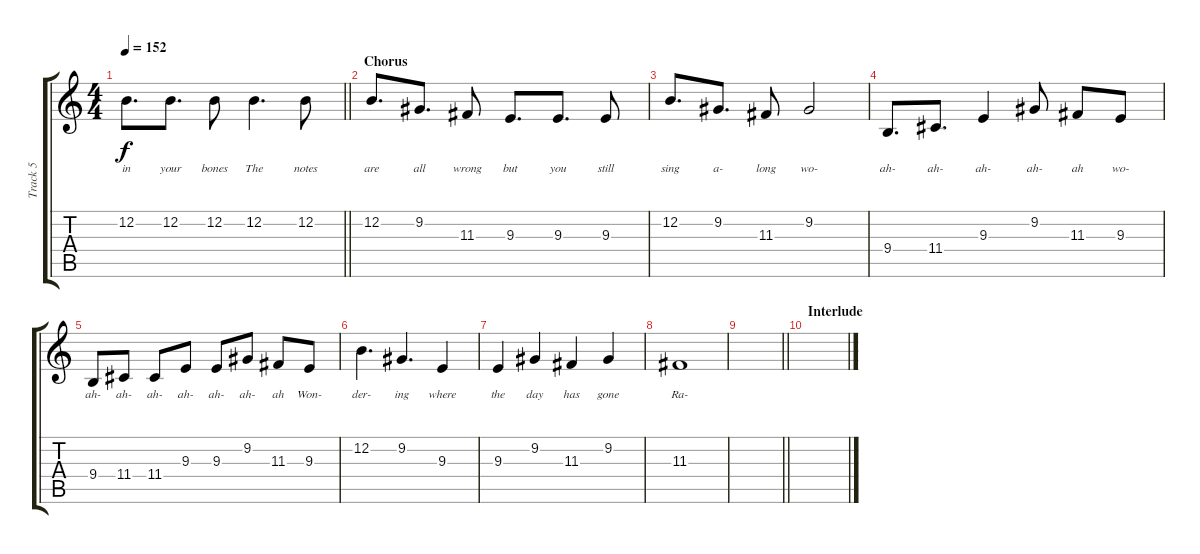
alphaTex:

\track ("Track 5" "Track 5") {instrument bassoon}
\staff {score tabs}
\tuning (E4 B3 G3 D3 A2 E2) {hide}
\ts (4 4)
\tempo 152
\clef g2
\barLineRight lightlight
\ks c
12.2.8{d lyrics (0 "in") lyrics (1 "") lyrics (2 "") lyrics (3 "") lyrics (4 "") dy f} 12.2.8{d lyrics (0 "your") lyrics (1 "") lyrics (2 "") lyrics (3 "") lyrics (4 "")} 12.2.8{lyrics (0 "bones") lyrics (1 "") lyrics (2 "") lyrics (3 "") lyrics (4 "")} 12.2.4{d lyrics (0 "The") lyrics (1 "") lyrics (2 "") lyrics (3 "") lyrics (4 "")} 12.2.8{lyrics (0 "notes") lyrics (1 "") lyrics (2 "") lyrics (3 "") lyrics (4 "")} |
\section ("" "Chorus")
12.2.8{d lyrics (0 "are") lyrics (1 "") lyrics (2 "") lyrics (3 "") lyrics (4 "")} 9.2.8{d lyrics (0 "all") lyrics (1 "") lyrics (2 "") lyrics (3 "") lyrics (4 "")} 11.3.8{lyrics (0 "wrong") lyrics (1 "") lyrics (2 "") lyrics (3 "") lyrics (4 "")} 9.3.8{d lyrics (0 "but") lyrics (1 "") lyrics (2 "") lyrics (3 "") lyrics (4 "")} 9.3.8{d lyrics (0 "you") lyrics (1 "") lyrics (2 "") lyrics (3 "") lyrics (4 "")} 9.3.8{lyrics (0 "still") lyrics (1 "") lyrics (2 "") lyrics (3 "") lyrics (4 "")} |
12.2.8{d lyrics (0 "sing") lyrics (1 "") lyrics (2 "") lyrics (3 "") lyrics (4 "")} 9.2.8{d lyrics (0 "a-") lyrics (1 "") lyrics (2 "") lyrics (3 "") lyrics (4 "")} 11.3.8{lyrics (0 "long") lyrics (1 "") lyrics (2 "") lyrics (3 "") lyrics (4 "")} 9.2.2{lyrics (0 "wo-") lyrics (1 "") lyrics (2 "") lyrics (3 "") lyrics (4 "")} |
9.4.8{d lyrics (0 "ah-") lyrics (1 "") lyrics (2 "") lyrics (3 "") lyrics (4 "")} 11.4.8{d lyrics (0 "ah-") lyrics (1 "") lyrics (2 "") lyrics (3 "") lyrics (4 "")} 9.3.4{lyrics (0 "ah-") lyrics (1 "") lyrics (2 "") lyrics (3 "") lyrics (4 "")} 9.2.8{lyrics (0 "ah-") lyrics (1 "") lyrics (2 "") lyrics (3 "") lyrics (4 "")} 11.3.8{lyrics (0 "ah") lyrics (1 "") lyrics (2 "") lyrics (3 "") lyrics (4 "")} 9.3.8{lyrics (0 "wo-") lyrics (1 "") lyrics (2 "") lyrics (3 "") lyrics (4 "")} |
9.4.8{lyrics (0 "ah-") lyrics (1 "") lyrics (2 "") lyrics (3 "") lyrics (4 "")} 11.4.8{lyrics (0 "ah-") lyrics (1 "") lyrics (2 "") lyrics (3 "") lyrics (4 "")} 11.4.8{lyrics (0 "ah-") lyrics (1 "") lyrics (2 "") lyrics (3 "") lyrics (4 "")} 9.3.8{lyrics (0 "ah-") lyrics (1 "") lyrics (2 "") lyrics (3 "") lyrics (4 "")} 9.3.8{lyrics (0 "ah-") lyrics (1 "") lyrics (2 "") lyrics (3 "") lyrics (4 "")} 9.2.8{lyrics (0 "ah-") lyrics (1 "") lyrics (2 "") lyrics (3 "") lyrics (4 "")} 11.3.8{lyrics (0 "ah") lyrics (1 "") lyrics (2 "") lyrics (3 "") lyrics (4 "")} 9.3.8{lyrics (0 "Won-") lyrics (1 "") lyrics (2 "") lyrics (3 "") lyrics (4 "")} |
12.2.4{d lyrics (0 "der-") lyrics (1 "") lyrics (2 "") lyrics (3 "") lyrics (4 "")} 9.2.4{d lyrics (0 "ing") lyrics (1 "") lyrics (2 "") lyrics (3 "") lyrics (4 "")} 9.3.4{lyrics (0 "where") lyrics (1 "") lyrics (2 "") lyrics (3 "") lyrics (4 "")} |
9.3.4{lyrics (0 "the") lyrics (1 "") lyrics (2 "") lyrics (3 "") lyrics (4 "")} 9.2.4{lyrics (0 "day") lyrics (1 "") lyrics (2 "") lyrics (3 "") lyrics (4 "")} 11.3.4{lyrics (0 "has") lyrics (1 "") lyrics (2 "") lyrics (3 "") lyrics (4 "")} 9.2.4{lyrics (0 "gone") lyrics (1 "") lyrics (2 "") lyrics (3 "") lyrics (4 "")} |
11.3.1{lyrics (0 "Ra-") lyrics (1 "") lyrics (2 "") lyrics (3 "") lyrics (4 "")} |
\barLineRight lightlight
|
\section ("" "Interlude")
